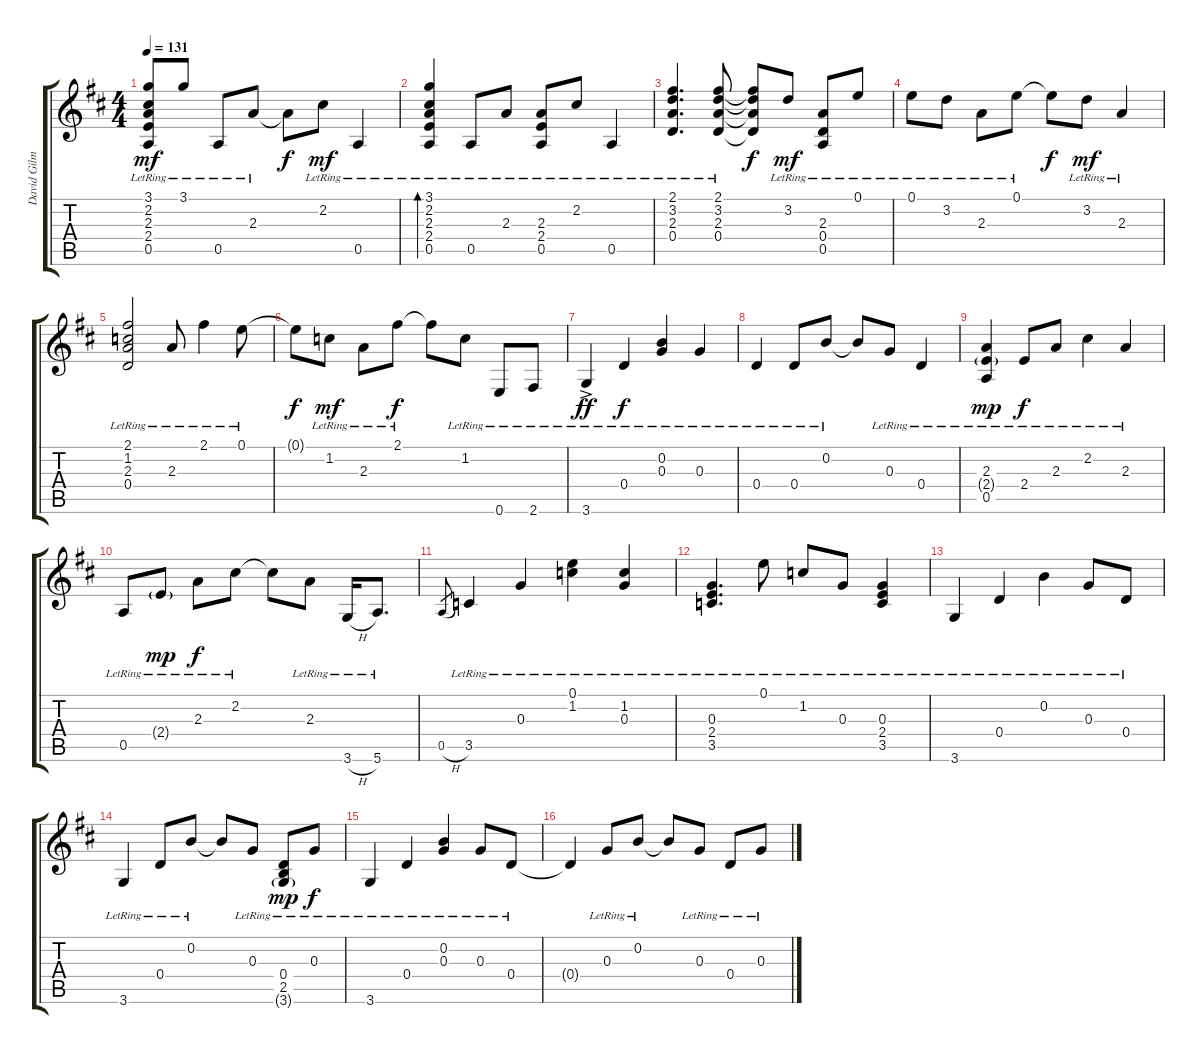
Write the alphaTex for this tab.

\track ("David Gilmour" "David Gilm") {instrument electricguitarclean}
\staff {score tabs}
\tuning (E4 B3 G3 D3 A2 E2) {hide}
\ts (4 4)
\tempo 131
\clef g2
\ks d
(3.1{lr} 2.2{lr} 2.3{lr} 2.4{lr} 0.5{lr}).8{dy mf} 3.1{lr}.8 0.5{lr}.8 2.3{lr}.8 2.3{t}.8{dy f} 2.2{lr}.8{dy mf} 0.5{lr}.4 |
(3.1{lr} 2.2{lr} 2.3{lr} 2.4{lr} 0.5{lr}).4{bd 120} 0.5{lr}.8 2.3{lr}.8 (2.3{lr} 2.4{lr} 0.5{lr}).8 2.2{lr}.8 0.5{lr}.4 |
(2.1{lr} 3.2{lr} 2.3{lr} 0.4{lr}).4{d} (2.1{lr} 3.2{lr} 2.3{lr} 0.4{lr}).8 (2.1{t} 3.2{t} 2.3{t} 0.4{t}).8{dy f} 3.2{lr}.8{dy mf} (2.3{lr} 0.4{lr} 0.5{lr}).8 0.1{lr}.8 |
0.1{lr}.8 3.2{lr}.8 2.3{lr}.8 0.1{lr}.8 0.1{t}.8{dy f} 3.2{lr}.8{dy mf} 2.3{lr}.4 |
(2.1{lr} 1.2{lr} 2.3{lr} 0.4{lr}).2 2.3{lr}.8 2.1{lr}.4 0.1{lr}.8 |
0.1{t}.8{dy f} 1.2{lr}.8{dy mf} 2.3{lr}.8 2.1{lr}.8{dy f} 2.1{t}.8 1.2{lr}.8 0.6{lr}.8 2.6{lr}.8 |
3.6{ac lr}.4{dy ff} 0.4{lr}.4{dy f} (0.2{lr} 0.3{lr}).4 0.3{lr}.4 |
0.4{lr}.4 0.4{lr}.8 0.2{lr}.8 0.2{t}.8 0.3{lr}.8 0.4{lr}.4 |
(2.3{lr} 2.4{g lr} 0.5{lr}).4{dy mp} 2.4{lr}.8{dy f} 2.3{lr}.8 2.2{lr}.4 2.3{lr}.4 |
0.5{lr}.8 2.4{g lr}.8{dy mp} 2.3{lr}.8{dy f} 2.2{lr}.8 2.2{t}.8 2.3{lr}.8 3.6{h lr}.16 5.6{lr}.8{d} |
0.5{h}.8{gr} 3.5{lr}.4 0.3{lr}.4 (0.1{lr} 1.2{lr}).4 (1.2{lr} 0.3{lr}).4 |
(0.3{lr} 2.4{lr} 3.5{lr}).4{d} 0.1{lr}.8 1.2{lr}.8 0.3{lr}.8 (0.3{lr} 2.4{lr} 3.5{lr}).4 |
3.6{lr}.4 0.4{lr}.4 0.2{lr}.4 0.3{lr}.8 0.4{lr}.8 |
3.6{lr}.4 0.4{lr}.8 0.2{lr}.8 0.2{t}.8 0.3{lr}.8 (0.4{lr} 2.5{lr} 3.6{g lr}).8{dy mp} 0.3{lr}.8{dy f} |
3.6{lr}.4 0.4{lr}.4 (0.2{lr} 0.3{lr}).4 0.3{lr}.8 0.4{lr}.8 |
0.4{t}.4 0.3{lr}.8 0.2{lr}.8 0.2{t}.8 0.3{lr}.8 0.4{lr}.8 0.3{lr}.8
